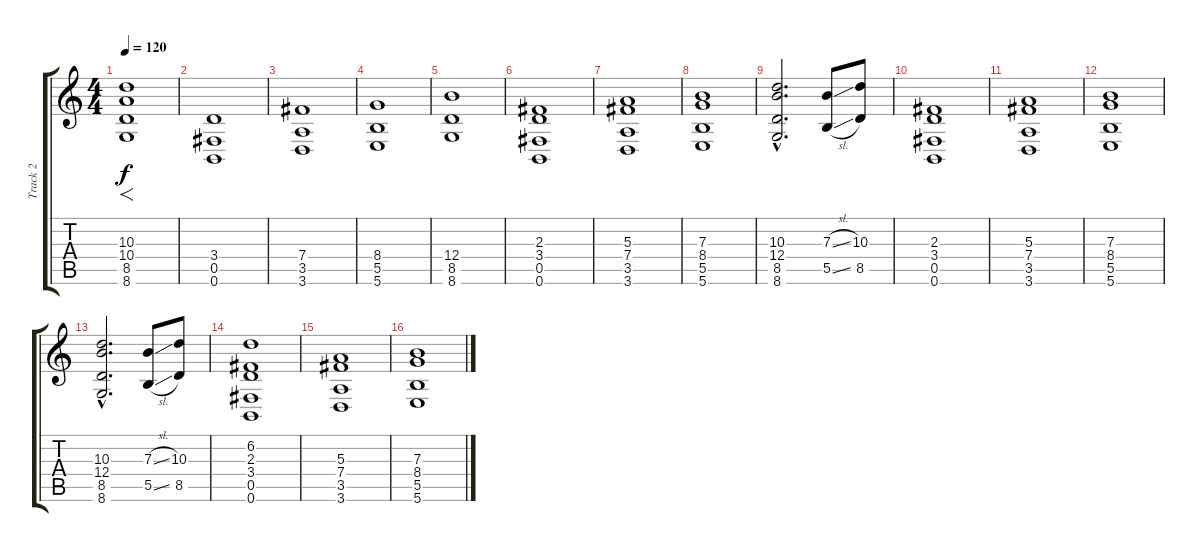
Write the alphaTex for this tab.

\track ("Track 2" "Track 2") {instrument distortionguitar}
\staff {score tabs}
\tuning (Db4 Ab3 E3 B2 Gb2 B1) {hide}
\ts (4 4)
\tempo 120
\clef g2
\ks c
(10.3 10.4 8.5 8.6).1{f dy f instrument distortionguitar} |
(3.4 0.5 0.6).1 |
(7.4 3.5 3.6).1 |
(8.4 5.5 5.6).1 |
(12.4 8.5 8.6).1 |
(2.3 3.4 0.5 0.6).1{volume 13} |
(5.3 7.4 3.5 3.6).1 |
(7.3 8.4 5.5 5.6).1 |
(10.3{hac} 12.4{hac} 8.5{hac} 8.6{hac}).2{d} (7.3{sl} 5.5{sl}).8 (10.3 8.5).8 |
(2.3 3.4 0.5 0.6).1{volume 13} |
(5.3 7.4 3.5 3.6).1 |
(7.3 8.4 5.5 5.6).1 |
(10.3{hac} 12.4{hac} 8.5{hac} 8.6{hac}).2{d} (7.3{sl} 5.5{sl}).8 (10.3 8.5).8 |
(6.2 2.3 3.4 0.5 0.6).1 |
(5.3 7.4 3.5 3.6).1 |
(7.3 8.4 5.5 5.6).1
